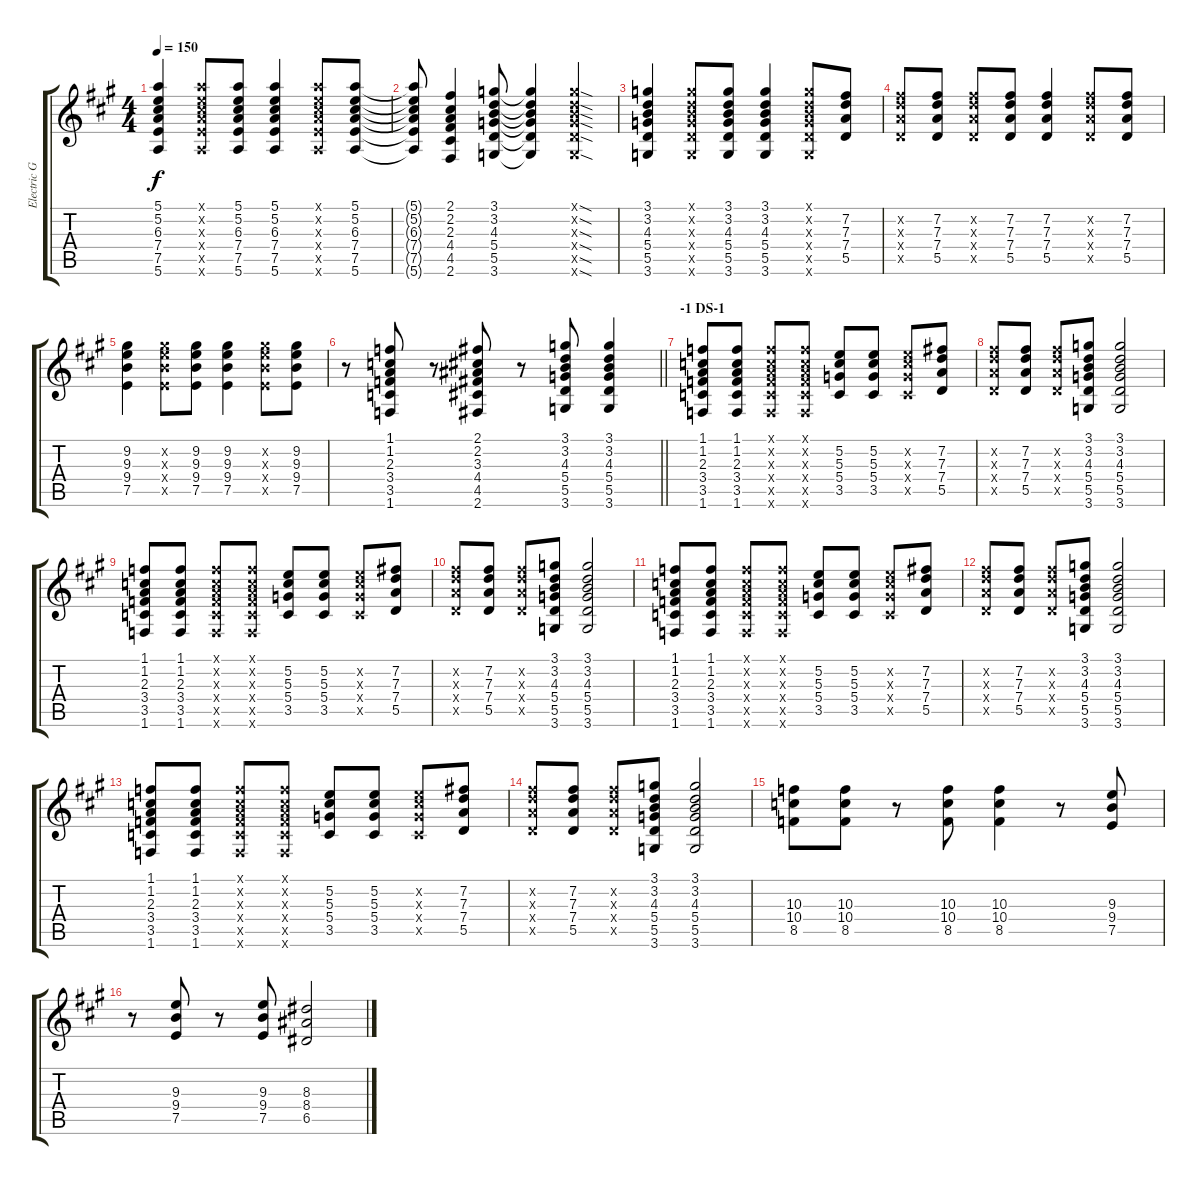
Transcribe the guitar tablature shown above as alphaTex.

\track ("Electric Guitar" "Electric G") {instrument overdrivenguitar}
\staff {score tabs}
\tuning (E4 B3 G3 D3 A2 E2) {hide}
\ts (4 4)
\tempo 150
\clef g2
\ks a
(5.1 5.2 6.3 7.4 7.5 5.6).4{dy f} (5.1{x} 5.2{x} 6.3{x} 7.4{x} 7.5{x} 5.6{x}).8 (5.1 5.2 6.3 7.4 7.5 5.6).8 (5.1 5.2 6.3 7.4 7.5 5.6).4 (5.1{x} 5.2{x} 6.3{x} 7.4{x} 7.5{x} 5.6{x}).8 (5.1 5.2 6.3 7.4 7.5 5.6).8 |
(5.1{t} 5.2{t} 6.3{t} 7.4{t} 7.5{t} 5.6{t}).8 (2.1 2.2 2.3 4.4 4.5 2.6).4 (3.1 3.2 4.3 5.4 5.5 3.6).8 (3.1{t} 3.2{t} 4.3{t} 5.4{t} 5.5{t} 3.6{t}).4 (3.1{sod x} 3.2{sod x} 4.3{sod x} 5.4{sod x} 5.5{sod x} 3.6{sod x}).4 |
(3.1 3.2 4.3 5.4 5.5 3.6).4 (3.1{x} 3.2{x} 4.3{x} 5.4{x} 5.5{x} 3.6{x}).8 (3.1 3.2 4.3 5.4 5.5 3.6).8 (3.1 3.2 4.3 5.4 5.5 3.6).4 (3.1{x} 3.2{x} 4.3{x} 5.4{x} 5.5{x} 3.6{x}).8 (7.2 7.3 7.4 5.5).8 |
(7.2{x} 7.3{x} 7.4{x} 5.5{x}).8 (7.2 7.3 7.4 5.5).8 (7.2{x} 7.3{x} 7.4{x} 5.5{x}).8 (7.2 7.3 7.4 5.5).8 (7.2 7.3 7.4 5.5).4 (7.2{x} 7.3{x} 7.4{x} 5.5{x}).8 (7.2 7.3 7.4 5.5).8 |
(9.2 9.3 9.4 7.5).4 (9.2{x} 9.3{x} 9.4{x} 7.5{x}).8 (9.2 9.3 9.4 7.5).8 (9.2 9.3 9.4 7.5).4 (9.2{x} 9.3{x} 9.4{x} 7.5{x}).8 (9.2 9.3 9.4 7.5).8 |
\barLineRight lightlight
r.8 (1.1 1.2 2.3 3.4 3.5 1.6).8 r.8 (2.1 2.2 3.3 4.4 4.5 2.6).8 r.8 (3.1 3.2 4.3 5.4 5.5 3.6).8 (3.1 3.2 4.3 5.4 5.5 3.6).4 |
\section ("" "-1 DS-1")
(1.1 1.2 2.3 3.4 3.5 1.6).8 (1.1 1.2 2.3 3.4 3.5 1.6).8 (1.1{x} 1.2{x} 2.3{x} 3.4{x} 3.5{x} 1.6{x}).8 (1.1{x} 1.2{x} 2.3{x} 3.4{x} 3.5{x} 1.6{x}).8 (5.2 5.3 5.4 3.5).8 (5.2 5.3 5.4 3.5).8 (5.2{x} 5.3{x} 5.4{x} 3.5{x}).8 (7.2 7.3 7.4 5.5).8 |
(7.2{x} 7.3{x} 7.4{x} 5.5{x}).8 (7.2 7.3 7.4 5.5).8 (7.2{x} 7.3{x} 7.4{x} 5.5{x}).8 (3.1 3.2 4.3 5.4 5.5 3.6).8 (3.1 3.2 4.3 5.4 5.5 3.6).2 |
(1.1 1.2 2.3 3.4 3.5 1.6).8 (1.1 1.2 2.3 3.4 3.5 1.6).8 (1.1{x} 1.2{x} 2.3{x} 3.4{x} 3.5{x} 1.6{x}).8 (1.1{x} 1.2{x} 2.3{x} 3.4{x} 3.5{x} 1.6{x}).8 (5.2 5.3 5.4 3.5).8 (5.2 5.3 5.4 3.5).8 (5.2{x} 5.3{x} 5.4{x} 3.5{x}).8 (7.2 7.3 7.4 5.5).8 |
(7.2{x} 7.3{x} 7.4{x} 5.5{x}).8 (7.2 7.3 7.4 5.5).8 (7.2{x} 7.3{x} 7.4{x} 5.5{x}).8 (3.1 3.2 4.3 5.4 5.5 3.6).8 (3.1 3.2 4.3 5.4 5.5 3.6).2 |
(1.1 1.2 2.3 3.4 3.5 1.6).8 (1.1 1.2 2.3 3.4 3.5 1.6).8 (1.1{x} 1.2{x} 2.3{x} 3.4{x} 3.5{x} 1.6{x}).8 (1.1{x} 1.2{x} 2.3{x} 3.4{x} 3.5{x} 1.6{x}).8 (5.2 5.3 5.4 3.5).8 (5.2 5.3 5.4 3.5).8 (5.2{x} 5.3{x} 5.4{x} 3.5{x}).8 (7.2 7.3 7.4 5.5).8 |
(7.2{x} 7.3{x} 7.4{x} 5.5{x}).8 (7.2 7.3 7.4 5.5).8 (7.2{x} 7.3{x} 7.4{x} 5.5{x}).8 (3.1 3.2 4.3 5.4 5.5 3.6).8 (3.1 3.2 4.3 5.4 5.5 3.6).2 |
(1.1 1.2 2.3 3.4 3.5 1.6).8 (1.1 1.2 2.3 3.4 3.5 1.6).8 (1.1{x} 1.2{x} 2.3{x} 3.4{x} 3.5{x} 1.6{x}).8 (1.1{x} 1.2{x} 2.3{x} 3.4{x} 3.5{x} 1.6{x}).8 (5.2 5.3 5.4 3.5).8 (5.2 5.3 5.4 3.5).8 (5.2{x} 5.3{x} 5.4{x} 3.5{x}).8 (7.2 7.3 7.4 5.5).8 |
(7.2{x} 7.3{x} 7.4{x} 5.5{x}).8 (7.2 7.3 7.4 5.5).8 (7.2{x} 7.3{x} 7.4{x} 5.5{x}).8 (3.1 3.2 4.3 5.4 5.5 3.6).8 (3.1 3.2 4.3 5.4 5.5 3.6).2 |
(10.3 10.4 8.5).8 (10.3 10.4 8.5).8 r.8 (10.3 10.4 8.5).8 (10.3 10.4 8.5).4 r.8 (9.3 9.4 7.5).8 |
r.8 (9.3 9.4 7.5).8 r.8 (9.3 9.4 7.5).8 (8.3 8.4 6.5).2
